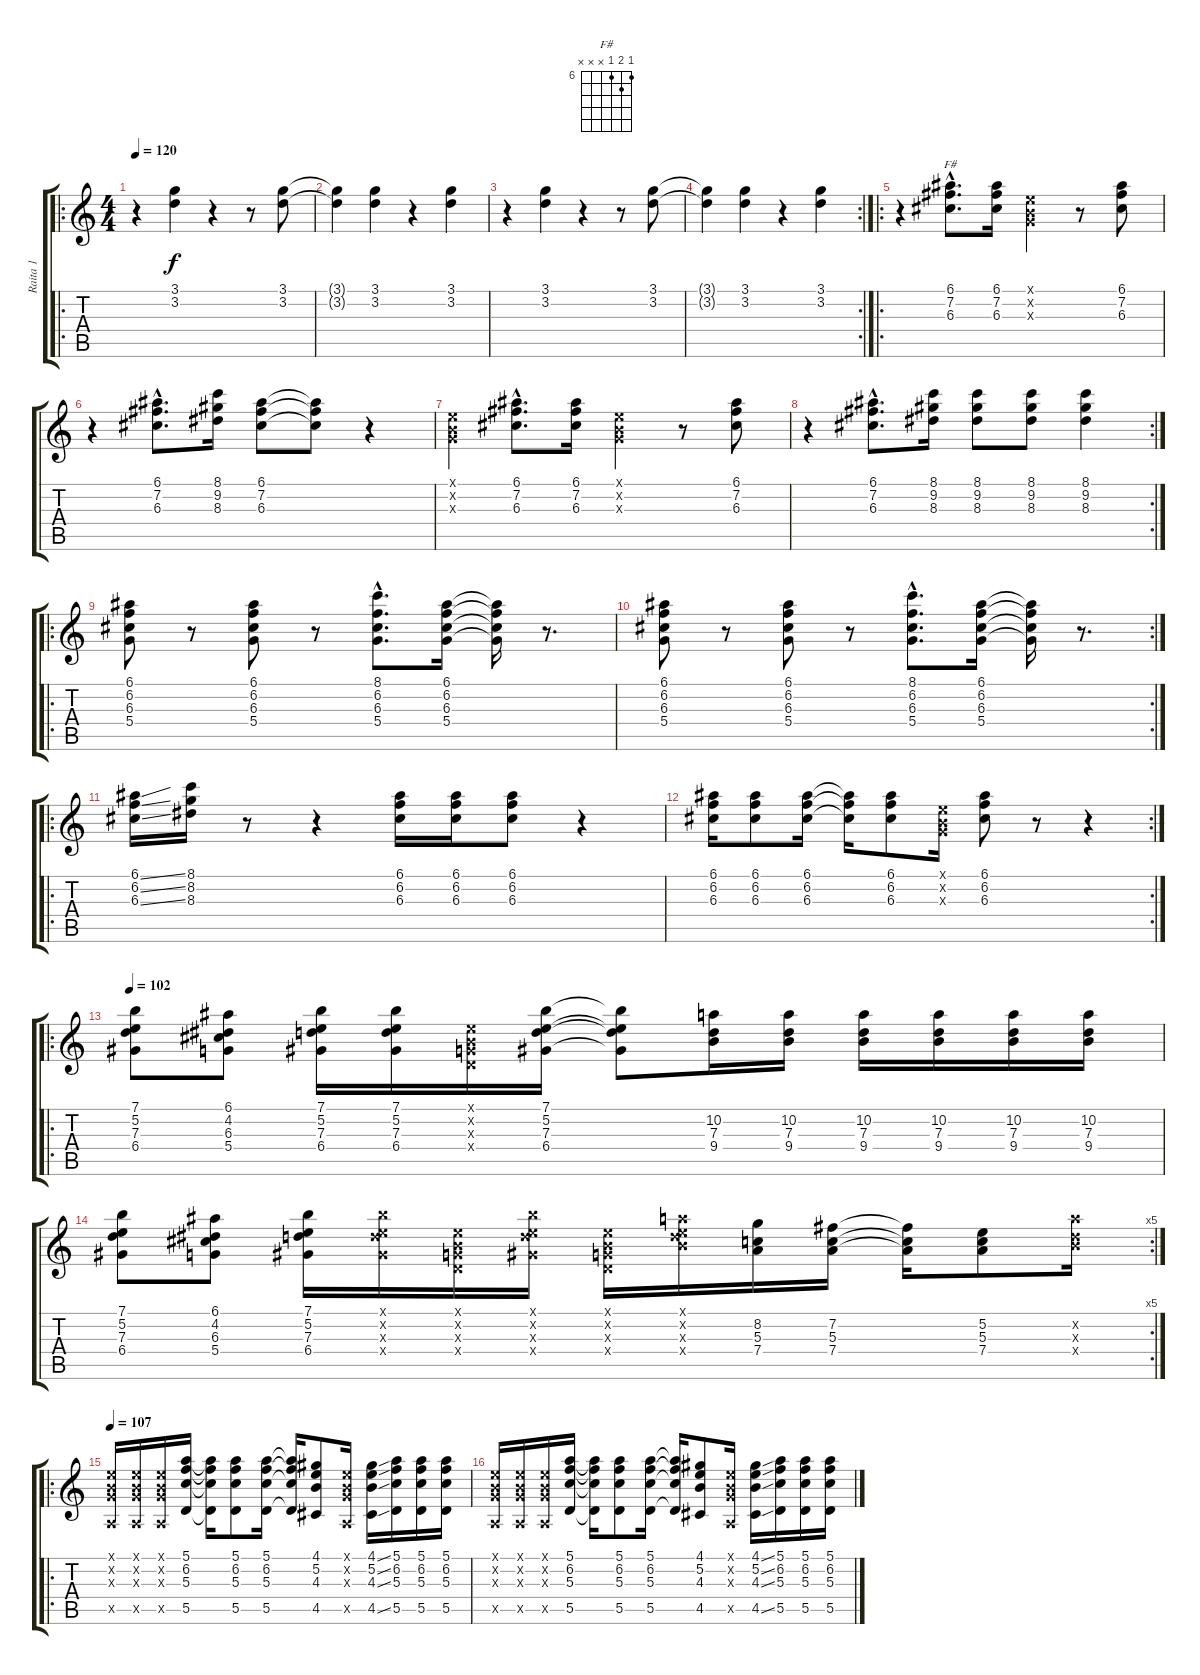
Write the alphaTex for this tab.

\track ("Raita 1" "Raita 1") {instrument acousticguitarsteel}
\staff {score tabs}
\tuning (E4 B3 G3 D3 A2 E2) {hide}
\chord ("F#" 6 7 6 x x x) {firstfret 6}
\ro
\ts (4 4)
\tempo 120
\tempo 132
\tempo 120
\clef g2
\ks c
r.4{dy f instrument acousticguitarsteel} (3.1 3.2).4 r.4 r.8 (3.1 3.2).8 |
(3.1{t} 3.2{t}).4 (3.1 3.2).4 r.4 (3.1 3.2).4 |
r.4 (3.1 3.2).4 r.4 r.8 (3.1 3.2).8 |
\rc 2
(3.1{t} 3.2{t}).4 (3.1 3.2).4 r.4 (3.1 3.2).4 |
\ro
r.4 (6.1{hac} 7.2{hac} 6.3{hac}).8{d ch "F#"} (6.1 7.2 6.3).16 (0.1{x} 0.2{x} 0.3{x}).4 r.8 (6.1 7.2 6.3).8 |
r.4 (6.1{hac} 7.2{hac} 6.3{hac}).8{d} (8.1 9.2 8.3).16 (6.1 7.2 6.3).8 (6.1{t} 7.2{t} 6.3{t}).8 r.4 |
(0.1{x} 0.2{x} 0.3{x}).4 (6.1{hac} 7.2{hac} 6.3{hac}).8{d} (6.1 7.2 6.3).16 (0.1{x} 0.2{x} 0.3{x}).4 r.8 (6.1 7.2 6.3).8 |
\rc 2
r.4 (6.1{hac} 7.2{hac} 6.3{hac}).8{d} (8.1 9.2 8.3).16 (8.1 9.2 8.3).8 (8.1 9.2 8.3).8 (8.1 9.2 8.3).4 |
\ro
(6.1 6.2 6.3 5.4).8 r.8 (6.1 6.2 6.3 5.4).8 r.8 (8.1{hac} 6.2{hac} 6.3{hac} 5.4{hac}).8{d} (6.1 6.2 6.3 5.4).16 (6.1{t} 6.2{t} 6.3{t} 5.4{t}).16 r.8{d} |
\rc 2
(6.1 6.2 6.3 5.4).8 r.8 (6.1 6.2 6.3 5.4).8 r.8 (8.1{hac} 6.2{hac} 6.3{hac} 5.4{hac}).8{d} (6.1 6.2 6.3 5.4).16 (6.1{t} 6.2{t} 6.3{t} 5.4{t}).16 r.8{d} |
\ro
(6.1{ss} 6.2{ss} 6.3{ss}).16 (8.1 8.2 8.3).16 r.8 r.4 (6.1 6.2 6.3).16 (6.1 6.2 6.3).16 (6.1 6.2 6.3).8 r.4 |
\rc 2
(6.1 6.2 6.3).16 (6.1 6.2 6.3).8 (6.1 6.2 6.3).16 (6.1{t} 6.2{t} 6.3{t}).16 (6.1 6.2 6.3).8 (0.1{x} 0.2{x} 0.3{x}).16 (6.1 6.2 6.3).8 r.8 r.4 |
\ro
\tempo 102
(7.1 5.2 7.3 6.4).8{volume 16 instrument electricguitarmuted} (6.1 4.2 6.3 5.4).8 (7.1 5.2 7.3 6.4).16 (7.1 5.2 7.3 6.4).16 (0.1{x} 0.2{x} 0.3{x} 0.4{x}).16 (7.1 5.2 7.3 6.4).16 (7.1{t} 5.2{t} 7.3{t} 6.4{t}).8 (10.2 7.3 9.4).16 (10.2 7.3 9.4).16 (10.2 7.3 9.4).16 (10.2 7.3 9.4).16 (10.2 7.3 9.4).16 (10.2 7.3 9.4).16 |
\rc 5
(7.1 5.2 7.3 6.4).8 (6.1 4.2 6.3 5.4).8 (7.1 5.2 7.3 6.4).16 (7.1{x} 5.2{x} 7.3{x} 6.4{x}).16 (0.1{x} 0.2{x} 0.3{x} 0.4{x}).16 (7.1{x} 5.2{x} 7.3{x} 6.4{x}).16 (0.1{x} 0.2{x} 0.3{x} 0.4{x}).16 (0.1{x} 10.2{x} 7.3{x} 9.4{x}).16 (8.2 5.3 7.4).16 (7.2 5.3 7.4).16 (7.2{t} 5.3{t} 7.4{t}).16 (5.2 5.3 7.4).8 (10.2{x} 7.3{x} 9.4{x}).16 |
\ro
\tempo 107
(0.1{x} 0.2{x} 0.3{x} 0.5{x}).16 (0.1{x} 0.2{x} 0.3{x} 0.5{x}).16 (0.1{x} 0.2{x} 0.3{x} 0.5{x}).16 (5.1 6.2 5.3 5.5).16 (5.1{t} 6.2{t} 5.3{t} 5.5{t}).16 (5.1 6.2 5.3 5.5).8 (5.1 6.2 5.3 5.5).16 (5.1{t} 6.2{t} 5.3{t} 5.5{t}).16 (4.1 5.2 4.3 4.5).8 (0.1{x} 0.2{x} 0.3{x} 0.5{x}).16 (4.1{ss} 5.2{ss} 4.3{ss} 4.5{ss}).16 (5.1 6.2 5.3 5.5).16 (5.1 6.2 5.3 5.5).16 (5.1 6.2 5.3 5.5).16 |
(0.1{x} 0.2{x} 0.3{x} 0.5{x}).16 (0.1{x} 0.2{x} 0.3{x} 0.5{x}).16 (0.1{x} 0.2{x} 0.3{x} 0.5{x}).16 (5.1 6.2 5.3 5.5).16 (5.1{t} 6.2{t} 5.3{t} 5.5{t}).16 (5.1 6.2 5.3 5.5).8 (5.1 6.2 5.3 5.5).16 (5.1{t} 6.2{t} 5.3{t} 5.5{t}).16 (4.1 5.2 4.3 4.5).8 (0.1{x} 0.2{x} 0.3{x} 0.5{x}).16 (4.1{ss} 5.2{ss} 4.3{ss} 4.5{ss}).16 (5.1 6.2 5.3 5.5).16 (5.1 6.2 5.3 5.5).16 (5.1 6.2 5.3 5.5).16
